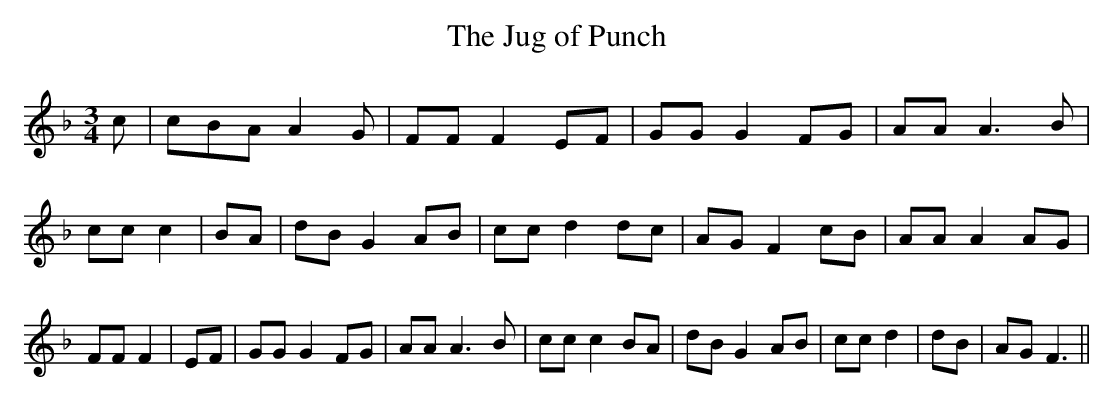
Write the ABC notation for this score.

X:1
T:The Jug of Punch
M:3/4
L:1/8
K:F
 c| cBA A2 G| FF F2E-F| GG G2 FG| AA A3 B| cc c2| BA| dB G2 AB| cc d2 dc|\
 AG F2 cB| AA A2 AG| FF F2| EF| GG G2 FG| AA A3 B| cc c2 BA| dB G2 AB|\
 cc d2| dB| AG F3||
